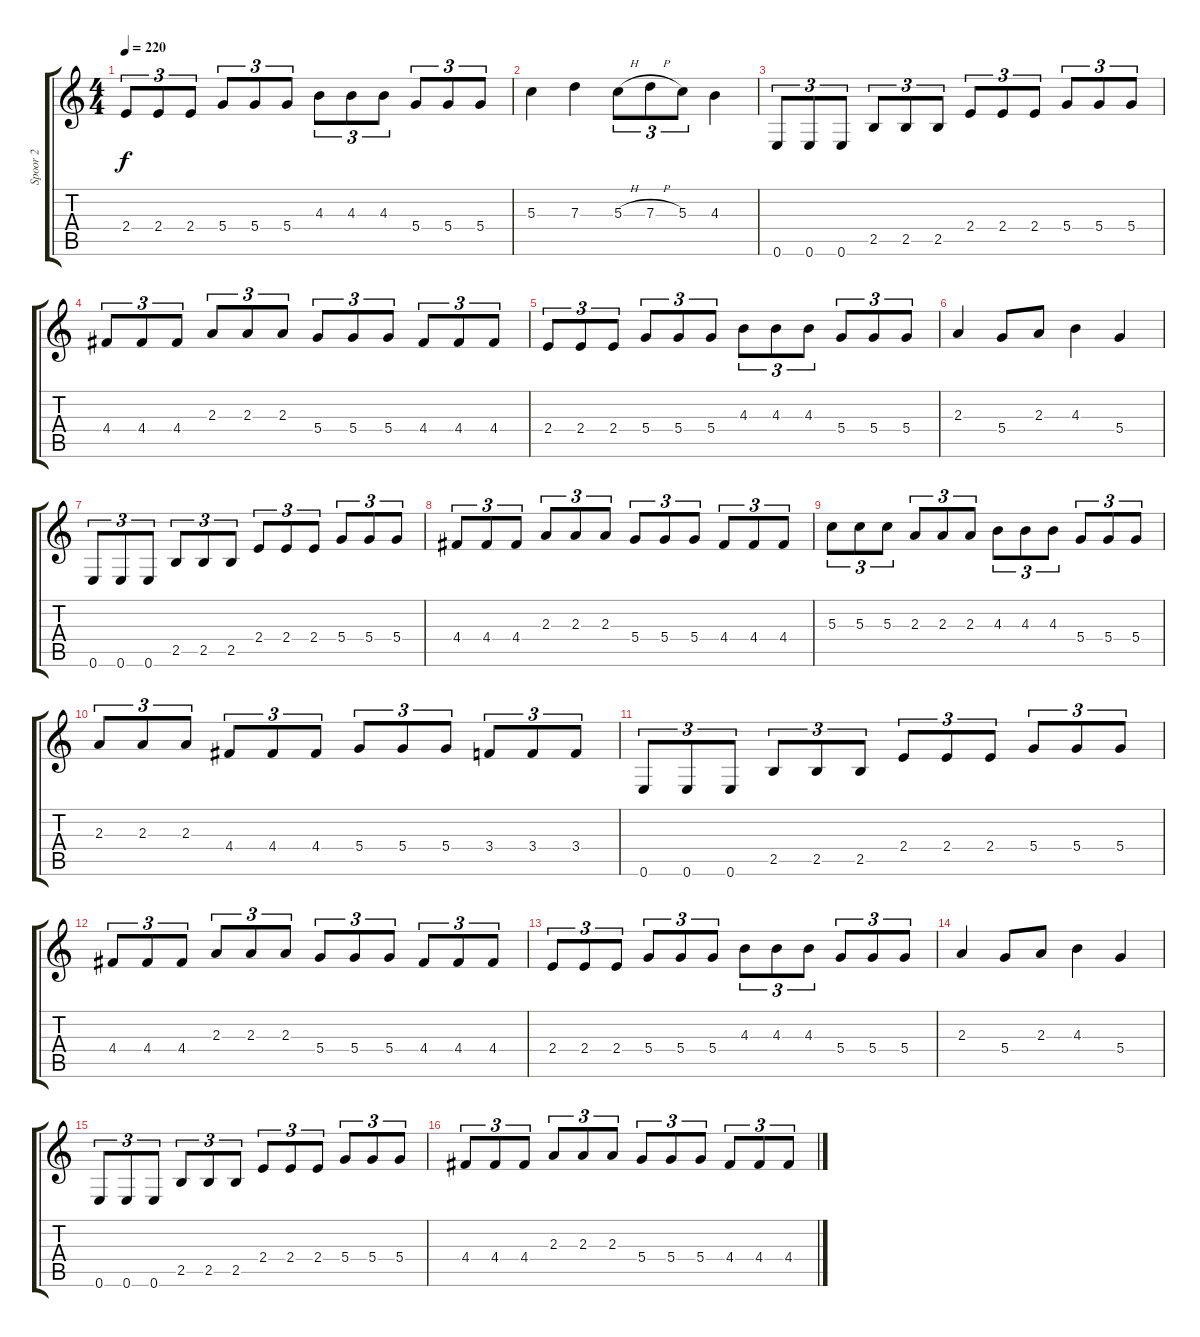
\track ("Spoor 2" "Spoor 2") {instrument overdrivenguitar}
\staff {score tabs}
\tuning (E4 B3 G3 D3 A2 E2) {hide}
\ts (4 4)
\tempo 220
\clef g2
\ks c
2.4.8{tu (3 2) dy f} 2.4.8{tu (3 2)} 2.4.8{tu (3 2)} 5.4.8{tu (3 2)} 5.4.8{tu (3 2)} 5.4.8{tu (3 2)} 4.3.8{tu (3 2)} 4.3.8{tu (3 2)} 4.3.8{tu (3 2)} 5.4.8{tu (3 2)} 5.4.8{tu (3 2)} 5.4.8{tu (3 2)} |
5.3.4 7.3.4 5.3{h}.8{tu (3 2)} 7.3{h}.8{tu (3 2)} 5.3.8{tu (3 2)} 4.3.4 |
0.6.8{tu (3 2)} 0.6.8{tu (3 2)} 0.6.8{tu (3 2)} 2.5.8{tu (3 2)} 2.5.8{tu (3 2)} 2.5.8{tu (3 2)} 2.4.8{tu (3 2)} 2.4.8{tu (3 2)} 2.4.8{tu (3 2)} 5.4.8{tu (3 2)} 5.4.8{tu (3 2)} 5.4.8{tu (3 2)} |
4.4.8{tu (3 2)} 4.4.8{tu (3 2)} 4.4.8{tu (3 2)} 2.3.8{tu (3 2)} 2.3.8{tu (3 2)} 2.3.8{tu (3 2)} 5.4.8{tu (3 2)} 5.4.8{tu (3 2)} 5.4.8{tu (3 2)} 4.4.8{tu (3 2)} 4.4.8{tu (3 2)} 4.4.8{tu (3 2)} |
2.4.8{tu (3 2)} 2.4.8{tu (3 2)} 2.4.8{tu (3 2)} 5.4.8{tu (3 2)} 5.4.8{tu (3 2)} 5.4.8{tu (3 2)} 4.3.8{tu (3 2)} 4.3.8{tu (3 2)} 4.3.8{tu (3 2)} 5.4.8{tu (3 2)} 5.4.8{tu (3 2)} 5.4.8{tu (3 2)} |
2.3.4 5.4.8 2.3.8 4.3.4 5.4.4 |
0.6.8{tu (3 2)} 0.6.8{tu (3 2)} 0.6.8{tu (3 2)} 2.5.8{tu (3 2)} 2.5.8{tu (3 2)} 2.5.8{tu (3 2)} 2.4.8{tu (3 2)} 2.4.8{tu (3 2)} 2.4.8{tu (3 2)} 5.4.8{tu (3 2)} 5.4.8{tu (3 2)} 5.4.8{tu (3 2)} |
4.4.8{tu (3 2)} 4.4.8{tu (3 2)} 4.4.8{tu (3 2)} 2.3.8{tu (3 2)} 2.3.8{tu (3 2)} 2.3.8{tu (3 2)} 5.4.8{tu (3 2)} 5.4.8{tu (3 2)} 5.4.8{tu (3 2)} 4.4.8{tu (3 2)} 4.4.8{tu (3 2)} 4.4.8{tu (3 2)} |
5.3.8{tu (3 2)} 5.3.8{tu (3 2)} 5.3.8{tu (3 2)} 2.3.8{tu (3 2)} 2.3.8{tu (3 2)} 2.3.8{tu (3 2)} 4.3.8{tu (3 2)} 4.3.8{tu (3 2)} 4.3.8{tu (3 2)} 5.4.8{tu (3 2)} 5.4.8{tu (3 2)} 5.4.8{tu (3 2)} |
2.3.8{tu (3 2)} 2.3.8{tu (3 2)} 2.3.8{tu (3 2)} 4.4.8{tu (3 2)} 4.4.8{tu (3 2)} 4.4.8{tu (3 2)} 5.4.8{tu (3 2)} 5.4.8{tu (3 2)} 5.4.8{tu (3 2)} 3.4.8{tu (3 2)} 3.4.8{tu (3 2)} 3.4.8{tu (3 2)} |
0.6.8{tu (3 2)} 0.6.8{tu (3 2)} 0.6.8{tu (3 2)} 2.5.8{tu (3 2)} 2.5.8{tu (3 2)} 2.5.8{tu (3 2)} 2.4.8{tu (3 2)} 2.4.8{tu (3 2)} 2.4.8{tu (3 2)} 5.4.8{tu (3 2)} 5.4.8{tu (3 2)} 5.4.8{tu (3 2)} |
4.4.8{tu (3 2)} 4.4.8{tu (3 2)} 4.4.8{tu (3 2)} 2.3.8{tu (3 2)} 2.3.8{tu (3 2)} 2.3.8{tu (3 2)} 5.4.8{tu (3 2)} 5.4.8{tu (3 2)} 5.4.8{tu (3 2)} 4.4.8{tu (3 2)} 4.4.8{tu (3 2)} 4.4.8{tu (3 2)} |
2.4.8{tu (3 2)} 2.4.8{tu (3 2)} 2.4.8{tu (3 2)} 5.4.8{tu (3 2)} 5.4.8{tu (3 2)} 5.4.8{tu (3 2)} 4.3.8{tu (3 2)} 4.3.8{tu (3 2)} 4.3.8{tu (3 2)} 5.4.8{tu (3 2)} 5.4.8{tu (3 2)} 5.4.8{tu (3 2)} |
2.3.4 5.4.8 2.3.8 4.3.4 5.4.4 |
0.6.8{tu (3 2)} 0.6.8{tu (3 2)} 0.6.8{tu (3 2)} 2.5.8{tu (3 2)} 2.5.8{tu (3 2)} 2.5.8{tu (3 2)} 2.4.8{tu (3 2)} 2.4.8{tu (3 2)} 2.4.8{tu (3 2)} 5.4.8{tu (3 2)} 5.4.8{tu (3 2)} 5.4.8{tu (3 2)} |
4.4.8{tu (3 2)} 4.4.8{tu (3 2)} 4.4.8{tu (3 2)} 2.3.8{tu (3 2)} 2.3.8{tu (3 2)} 2.3.8{tu (3 2)} 5.4.8{tu (3 2)} 5.4.8{tu (3 2)} 5.4.8{tu (3 2)} 4.4.8{tu (3 2)} 4.4.8{tu (3 2)} 4.4.8{tu (3 2)}
